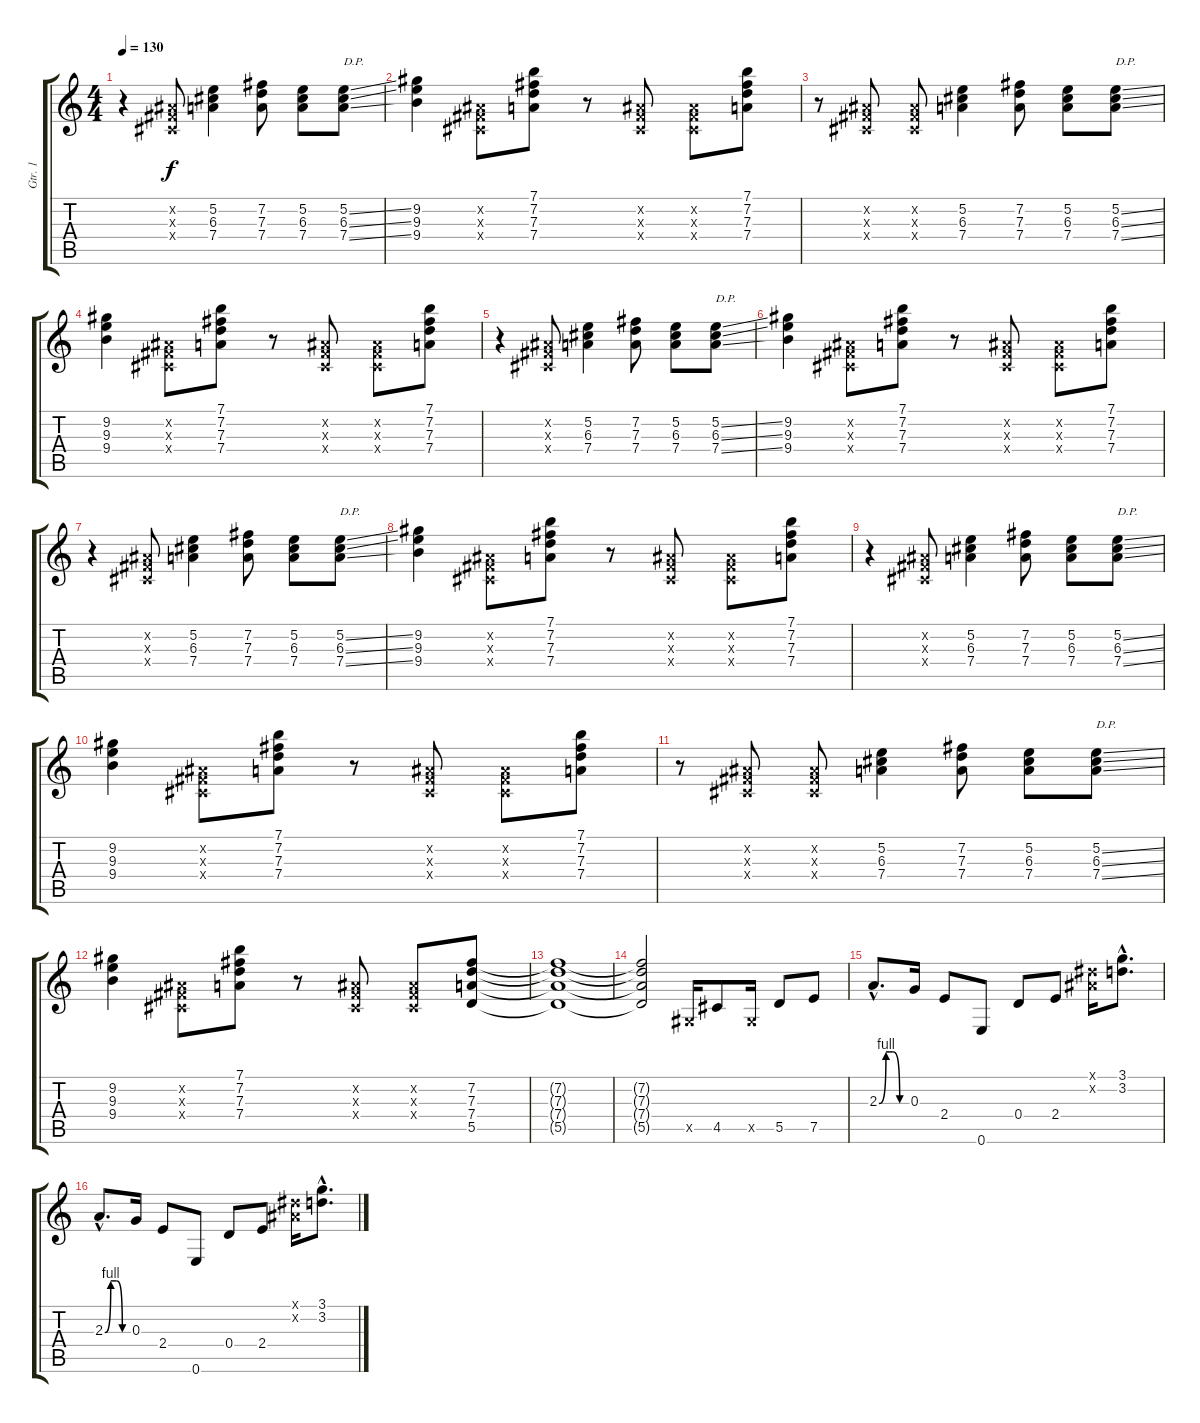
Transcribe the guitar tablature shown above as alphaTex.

\track ("Gtr. 1" "Gtr. 1") {instrument overdrivenguitar}
\staff {score tabs}
\tuning (E4 B3 G3 D3 A2 E2) {hide}
\ts (4 4)
\tempo 130
\clef g2
\ks c
r.4{dy f} (-1.2{x} -1.3{x} -1.4{x}).8 (5.2 6.3 7.4).4 (7.2 7.3 7.4).8 (5.2 6.3 7.4).8 (5.2{ss} 6.3{ss} 7.4{ss}).8{txt "D.P."} |
(9.2 9.3 9.4).4 (-1.2{x} -1.3{x} -1.4{x}).8 (7.1 7.2 7.3 7.4).8 r.8 (-1.2{x} -1.3{x} -1.4{x}).8 (-1.2{x} -1.3{x} -1.4{x}).8 (7.1 7.2 7.3 7.4).8 |
r.8 (-1.2{x} -1.3{x} -1.4{x}).8 (-1.2{x} -1.3{x} -1.4{x}).8 (5.2 6.3 7.4).4 (7.2 7.3 7.4).8 (5.2 6.3 7.4).8 (5.2{ss} 6.3{ss} 7.4{ss}).8{txt "D.P."} |
(9.2 9.3 9.4).4 (-1.2{x} -1.3{x} -1.4{x}).8 (7.1 7.2 7.3 7.4).8 r.8 (-1.2{x} -1.3{x} -1.4{x}).8 (-1.2{x} -1.3{x} -1.4{x}).8 (7.1 7.2 7.3 7.4).8 |
r.4 (-1.2{x} -1.3{x} -1.4{x}).8 (5.2 6.3 7.4).4 (7.2 7.3 7.4).8 (5.2 6.3 7.4).8 (5.2{ss} 6.3{ss} 7.4{ss}).8{txt "D.P."} |
(9.2 9.3 9.4).4 (-1.2{x} -1.3{x} -1.4{x}).8 (7.1 7.2 7.3 7.4).8 r.8 (-1.2{x} -1.3{x} -1.4{x}).8 (-1.2{x} -1.3{x} -1.4{x}).8 (7.1 7.2 7.3 7.4).8 |
r.4 (-1.2{x} -1.3{x} -1.4{x}).8 (5.2 6.3 7.4).4 (7.2 7.3 7.4).8 (5.2 6.3 7.4).8 (5.2{ss} 6.3{ss} 7.4{ss}).8{txt "D.P."} |
(9.2 9.3 9.4).4 (-1.2{x} -1.3{x} -1.4{x}).8 (7.1 7.2 7.3 7.4).8 r.8 (-1.2{x} -1.3{x} -1.4{x}).8 (-1.2{x} -1.3{x} -1.4{x}).8 (7.1 7.2 7.3 7.4).8 |
r.4 (-1.2{x} -1.3{x} -1.4{x}).8 (5.2 6.3 7.4).4 (7.2 7.3 7.4).8 (5.2 6.3 7.4).8 (5.2{ss} 6.3{ss} 7.4{ss}).8{txt "D.P."} |
(9.2 9.3 9.4).4 (-1.2{x} -1.3{x} -1.4{x}).8 (7.1 7.2 7.3 7.4).8 r.8 (-1.2{x} -1.3{x} -1.4{x}).8 (-1.2{x} -1.3{x} -1.4{x}).8 (7.1 7.2 7.3 7.4).8 |
r.8 (-1.2{x} -1.3{x} -1.4{x}).8 (-1.2{x} -1.3{x} -1.4{x}).8 (5.2 6.3 7.4).4 (7.2 7.3 7.4).8 (5.2 6.3 7.4).8 (5.2{ss} 6.3{ss} 7.4{ss}).8{txt "D.P."} |
(9.2 9.3 9.4).4 (-1.2{x} -1.3{x} -1.4{x}).8 (7.1 7.2 7.3 7.4).8 r.8 (-1.2{x} -1.3{x} -1.4{x}).8 (-1.2{x} -1.3{x} -1.4{x}).8 (7.2 7.3 7.4 5.5).8 |
(7.2{t} 7.3{t} 7.4{t} 5.5{t}).1 |
(7.2{t} 7.3{t} 7.4{t} 5.5{t}).2 -1.5{x}.16 4.5.8 -1.5{x}.16 5.5.8 7.5.8 |
2.3{be (custom 0 0 15 4 30 4 45 0 60 0) hac}.8{d} 0.3.16 2.4.8 0.6.8 0.4.8 2.4.8 (-1.1{x} -1.2{x}).16 (3.1{hac} 3.2{hac}).8{d} |
2.3{be (custom 0 0 15 4 30 4 45 0 60 0) hac}.8{d} 0.3.16 2.4.8 0.6.8 0.4.8 2.4.8 (-1.1{x} -1.2{x}).16 (3.1{hac} 3.2{hac}).8{d}
